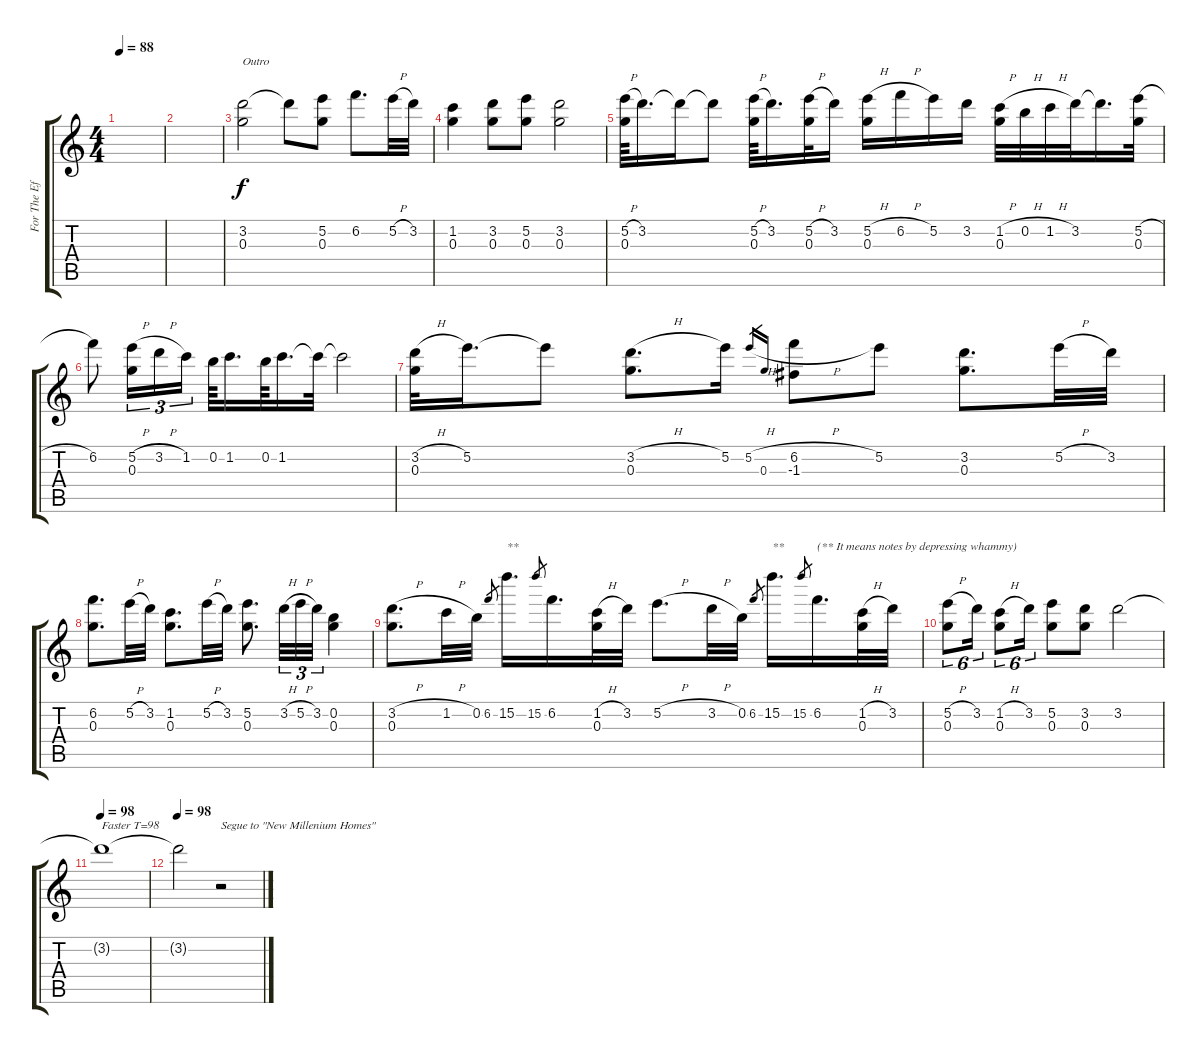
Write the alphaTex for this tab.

\track ("For The Effect" "For The Ef") {instrument overdrivenguitar}
\staff {score tabs}
\tuning (E5 B4 G4 D4 A3 D3) {hide}
\ts (4 4)
\tempo 88
\clef g2
\ks c
|
|
(3.2 0.3).2{txt "Outro"} 3.2{t}.8 (5.2 0.3).8 6.2.8{d} 5.2{h}.32 3.2.32 |
(1.2 0.3).4 (3.2 0.3).8 (5.2 0.3).8 (3.2 0.3).2 |
(5.2{h} 0.3).64 3.2.16{d} 3.2{t}.16 3.2{t}.8 (5.2{h} 0.3).64 3.2.16{d} (5.2{h} 0.3).32 3.2.16 (5.2{h} 0.3).16 6.2{h}.16 5.2.16 3.2.16 (1.2{h} 0.3).32 0.2{h}.32 1.2{h}.32 3.2.32 3.2{t}.16{d} (5.2{h} 0.3).32 |
6.2.8 (5.2{h} 0.3).16{tu (3 2)} 3.2{h}.16{tu (3 2)} 1.2.16{tu (3 2)} 0.2.64 1.2.16{d} 0.2.64 1.2.16{d} 1.2{t}.32 1.2{t}.2 |
(3.2{h} 0.3).32 5.2.16{d} 5.2{t}.8 (3.2{h} 0.3).8{d} 5.2.16 5.2{h}.16{gr} 0.3.16{gr} (6.2{h} -1.3).8 5.2.8 (3.2 0.3).8{d} 5.2{h}.32 3.2.32 |
(6.2 0.3).8{d} 5.2{h}.32 3.2.32 (1.2 0.3).8{d} 5.2{h}.32 3.2.32 (5.2 0.3).8{d} 3.2{h}.32{tu (3 2)} 5.2{h}.32{tu (3 2)} 3.2.32{tu (3 2)} (0.2 0.3).4 |
(3.2{h} 0.3).8{d} 1.2{h}.32 0.2.32 6.2.8{gr} 15.2.16{d txt "**"} 15.2.8{gr} 6.2.16{d} (1.2{h} 0.3).32 3.2.32 5.2{h}.8{d} 3.2{h}.32 0.2.32 6.2.8{gr} 15.2.16{d txt "**"} 15.2.8{gr} 6.2.16{d txt "(** It means notes by depressing whammy)"} (1.2{h} 0.3).32 3.2.32 |
(5.2{h} 0.3).8{tu (6 4)} 3.2.16{tu (6 4)} (1.2{h} 0.3).8{tu (6 4)} 3.2.16{tu (6 4)} (5.2 0.3).8 (3.2 0.3).8 3.2.2 |
\tempo 98
3.2{t}.1{txt "Faster T=98"} |
\tempo 98
3.2{t}.2 r.2{txt "Segue to \"New Millenium Homes\""}
